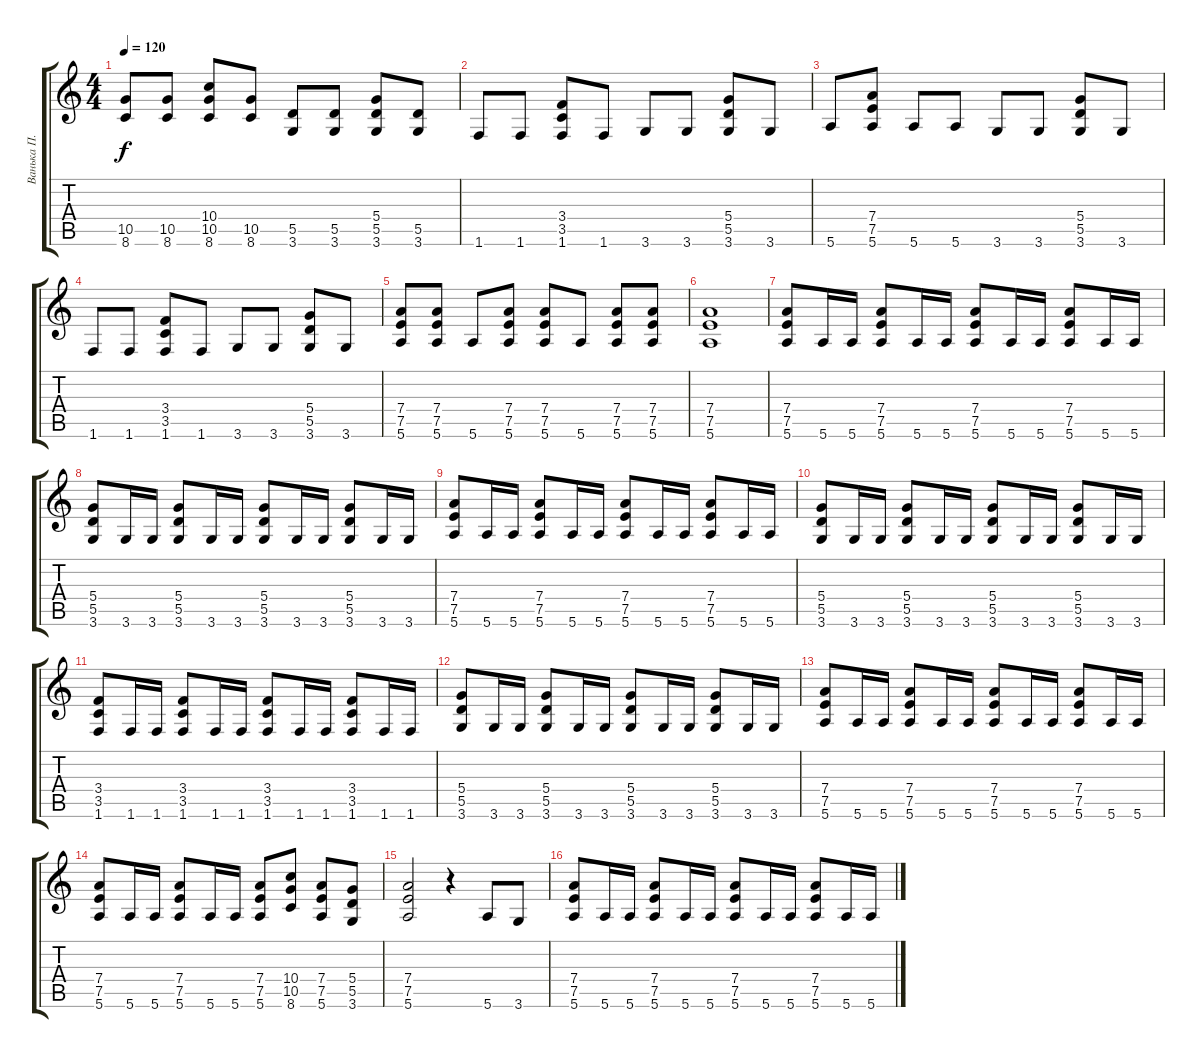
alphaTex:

\track ("Ванька П." "Ванька П.") {instrument distortionguitar}
\staff {score tabs}
\tuning (E4 B3 G3 D3 A2 E2) {hide}
\ts (4 4)
\tempo 120
\clef g2
\ks c
(10.5 8.6).8{dy f} (10.5 8.6).8 (10.4 10.5 8.6).8 (10.5 8.6).8 (5.5 3.6).8 (5.5 3.6).8 (5.4 5.5 3.6).8 (5.5 3.6).8 |
1.6.8 1.6.8 (3.4 3.5 1.6).8 1.6.8 3.6.8 3.6.8 (5.4 5.5 3.6).8 3.6.8 |
5.6.8 (7.4 7.5 5.6).8 5.6.8 5.6.8 3.6.8 3.6.8 (5.4 5.5 3.6).8 3.6.8 |
1.6.8 1.6.8 (3.4 3.5 1.6).8 1.6.8 3.6.8 3.6.8 (5.4 5.5 3.6).8 3.6.8 |
(7.4 7.5 5.6).8 (7.4 7.5 5.6).8 5.6.8 (7.4 7.5 5.6).8 (7.4 7.5 5.6).8 5.6.8 (7.4 7.5 5.6).8 (7.4 7.5 5.6).8 |
(7.4 7.5 5.6).1 |
(7.4 7.5 5.6).8 5.6.16 5.6.16 (7.4 7.5 5.6).8 5.6.16 5.6.16 (7.4 7.5 5.6).8 5.6.16 5.6.16 (7.4 7.5 5.6).8 5.6.16 5.6.16 |
(5.4 5.5 3.6).8 3.6.16 3.6.16 (5.4 5.5 3.6).8 3.6.16 3.6.16 (5.4 5.5 3.6).8 3.6.16 3.6.16 (5.4 5.5 3.6).8 3.6.16 3.6.16 |
(7.4 7.5 5.6).8 5.6.16 5.6.16 (7.4 7.5 5.6).8 5.6.16 5.6.16 (7.4 7.5 5.6).8 5.6.16 5.6.16 (7.4 7.5 5.6).8 5.6.16 5.6.16 |
(5.4 5.5 3.6).8 3.6.16 3.6.16 (5.4 5.5 3.6).8 3.6.16 3.6.16 (5.4 5.5 3.6).8 3.6.16 3.6.16 (5.4 5.5 3.6).8 3.6.16 3.6.16 |
(3.4 3.5 1.6).8 1.6.16 1.6.16 (3.4 3.5 1.6).8 1.6.16 1.6.16 (3.4 3.5 1.6).8 1.6.16 1.6.16 (3.4 3.5 1.6).8 1.6.16 1.6.16 |
(5.4 5.5 3.6).8 3.6.16 3.6.16 (5.4 5.5 3.6).8 3.6.16 3.6.16 (5.4 5.5 3.6).8 3.6.16 3.6.16 (5.4 5.5 3.6).8 3.6.16 3.6.16 |
(7.4 7.5 5.6).8 5.6.16 5.6.16 (7.4 7.5 5.6).8 5.6.16 5.6.16 (7.4 7.5 5.6).8 5.6.16 5.6.16 (7.4 7.5 5.6).8 5.6.16 5.6.16 |
(7.4 7.5 5.6).8 5.6.16 5.6.16 (7.4 7.5 5.6).8 5.6.16 5.6.16 (7.4 7.5 5.6).8 (10.4 10.5 8.6).8 (7.4 7.5 5.6).8 (5.4 5.5 3.6).8 |
(7.4 7.5 5.6).2 r.4 5.6.8 3.6.8 |
(7.4 7.5 5.6).8 5.6.16 5.6.16 (7.4 7.5 5.6).8 5.6.16 5.6.16 (7.4 7.5 5.6).8 5.6.16 5.6.16 (7.4 7.5 5.6).8 5.6.16 5.6.16
